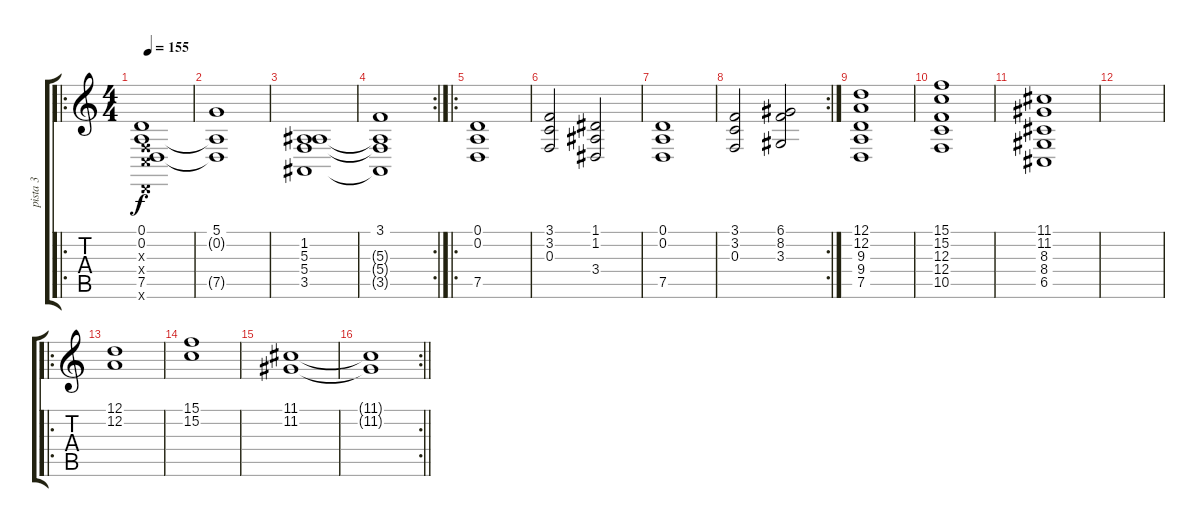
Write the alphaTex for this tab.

\track ("pista 3" "pista 3") {instrument stringensemble1}
\staff {score tabs}
\tuning (D4 A3 F3 C3 G2 D2) {hide}
\ro
\ts (4 4)
\tempo 155
\clef g2
\ks c
(0.1 0.2 0.3{x} 0.4{x} 7.5 0.6{x}).1{dy f instrument stringensemble1} |
(5.1 0.2{t} 7.5{t}).1 |
(1.2 5.3 5.4 3.5).1 |
\rc 2
(3.1 5.3{t} 5.4{t} 3.5{t}).1 |
\ro
(0.1 0.2 7.5).1{instrument stringensemble1} |
(3.1 3.2 0.3).2 (1.1 1.2 3.4).2 |
(0.1 0.2 7.5).1 |
\rc 2
(3.1 3.2 0.3).2 (6.1 8.2 3.3).2 |
(12.1 12.2 9.3 9.4 7.5).1 |
(15.1 15.2 12.3 12.4 10.5).1 |
(11.1 11.2 8.3 8.4 6.5).1 |
|
\ro
(12.1 12.2).1 |
(15.1 15.2).1 |
(11.1 11.2).1 |
\rc 2
\barLineRight lightlight
(11.1{t} 11.2{t}).1
